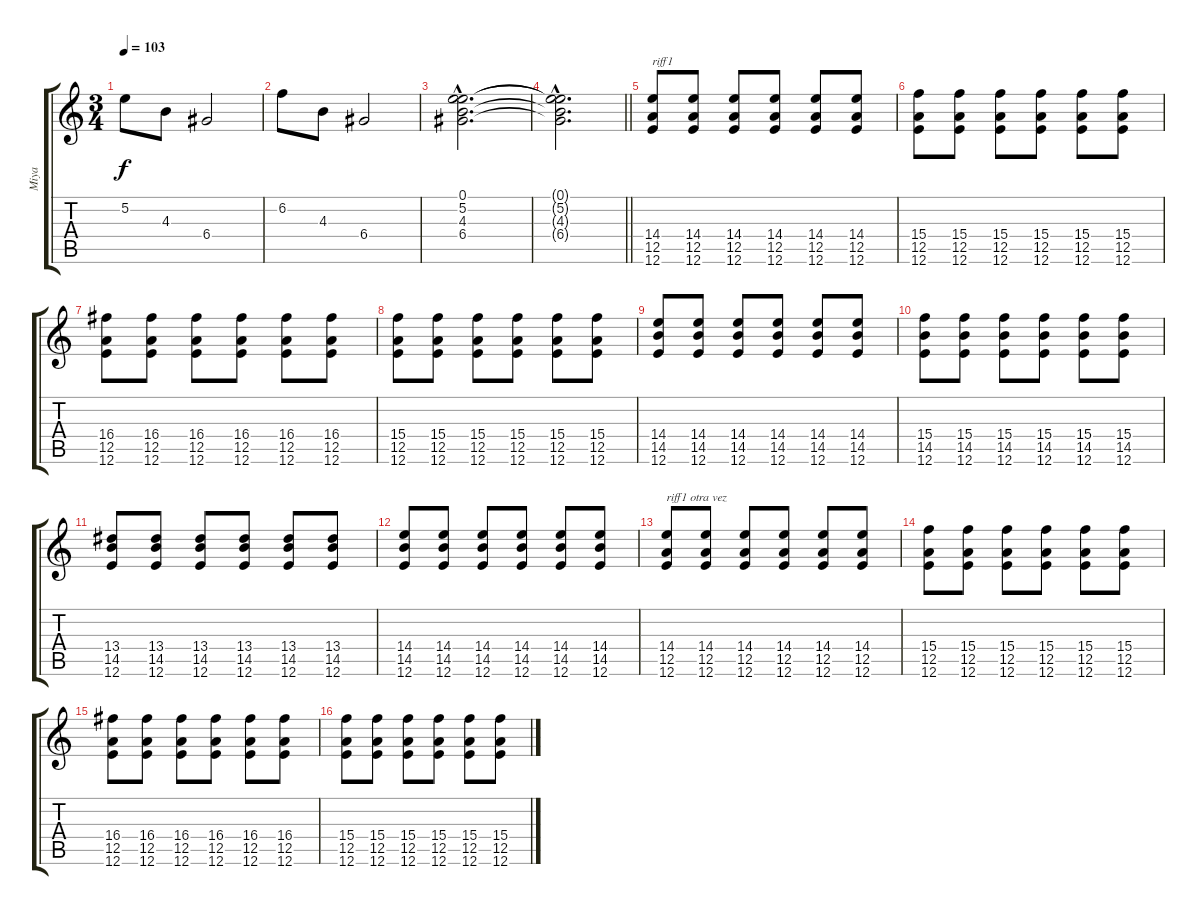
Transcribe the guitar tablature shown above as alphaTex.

\track ("Miya" "Miya") {instrument overdrivenguitar}
\staff {score tabs}
\tuning (E4 B3 G3 D3 A2 E2) {hide}
\ts (3 4)
\tempo 103
\clef g2
\ks c
5.2.8{dy f} 4.3.8 6.4.2 |
6.2.8 4.3.8 6.4.2 |
(0.1{hac} 5.2{hac} 4.3{hac} 6.4{hac}).2{d} |
\barLineRight lightlight
(0.1{hac t} 5.2{hac t} 4.3{hac t} 6.4{hac t}).2{d} |
(14.4 12.5 12.6).8{txt "riff1"} (14.4 12.5 12.6).8 (14.4 12.5 12.6).8 (14.4 12.5 12.6).8 (14.4 12.5 12.6).8 (14.4 12.5 12.6).8 |
(15.4 12.5 12.6).8 (15.4 12.5 12.6).8 (15.4 12.5 12.6).8 (15.4 12.5 12.6).8 (15.4 12.5 12.6).8 (15.4 12.5 12.6).8 |
(16.4 12.5 12.6).8 (16.4 12.5 12.6).8 (16.4 12.5 12.6).8 (16.4 12.5 12.6).8 (16.4 12.5 12.6).8 (16.4 12.5 12.6).8 |
(15.4 12.5 12.6).8 (15.4 12.5 12.6).8 (15.4 12.5 12.6).8 (15.4 12.5 12.6).8 (15.4 12.5 12.6).8 (15.4 12.5 12.6).8 |
(14.4 14.5 12.6).8 (14.4 14.5 12.6).8 (14.4 14.5 12.6).8 (14.4 14.5 12.6).8 (14.4 14.5 12.6).8 (14.4 14.5 12.6).8 |
(15.4 14.5 12.6).8 (15.4 14.5 12.6).8 (15.4 14.5 12.6).8 (15.4 14.5 12.6).8 (15.4 14.5 12.6).8 (15.4 14.5 12.6).8 |
(13.4 14.5 12.6).8 (13.4 14.5 12.6).8 (13.4 14.5 12.6).8 (13.4 14.5 12.6).8 (13.4 14.5 12.6).8 (13.4 14.5 12.6).8 |
(14.4 14.5 12.6).8 (14.4 14.5 12.6).8 (14.4 14.5 12.6).8 (14.4 14.5 12.6).8 (14.4 14.5 12.6).8 (14.4 14.5 12.6).8 |
(14.4 12.5 12.6).8{txt "riff1 otra vez"} (14.4 12.5 12.6).8 (14.4 12.5 12.6).8 (14.4 12.5 12.6).8 (14.4 12.5 12.6).8 (14.4 12.5 12.6).8 |
(15.4 12.5 12.6).8 (15.4 12.5 12.6).8 (15.4 12.5 12.6).8 (15.4 12.5 12.6).8 (15.4 12.5 12.6).8 (15.4 12.5 12.6).8 |
(16.4 12.5 12.6).8 (16.4 12.5 12.6).8 (16.4 12.5 12.6).8 (16.4 12.5 12.6).8 (16.4 12.5 12.6).8 (16.4 12.5 12.6).8 |
(15.4 12.5 12.6).8 (15.4 12.5 12.6).8 (15.4 12.5 12.6).8 (15.4 12.5 12.6).8 (15.4 12.5 12.6).8 (15.4 12.5 12.6).8
